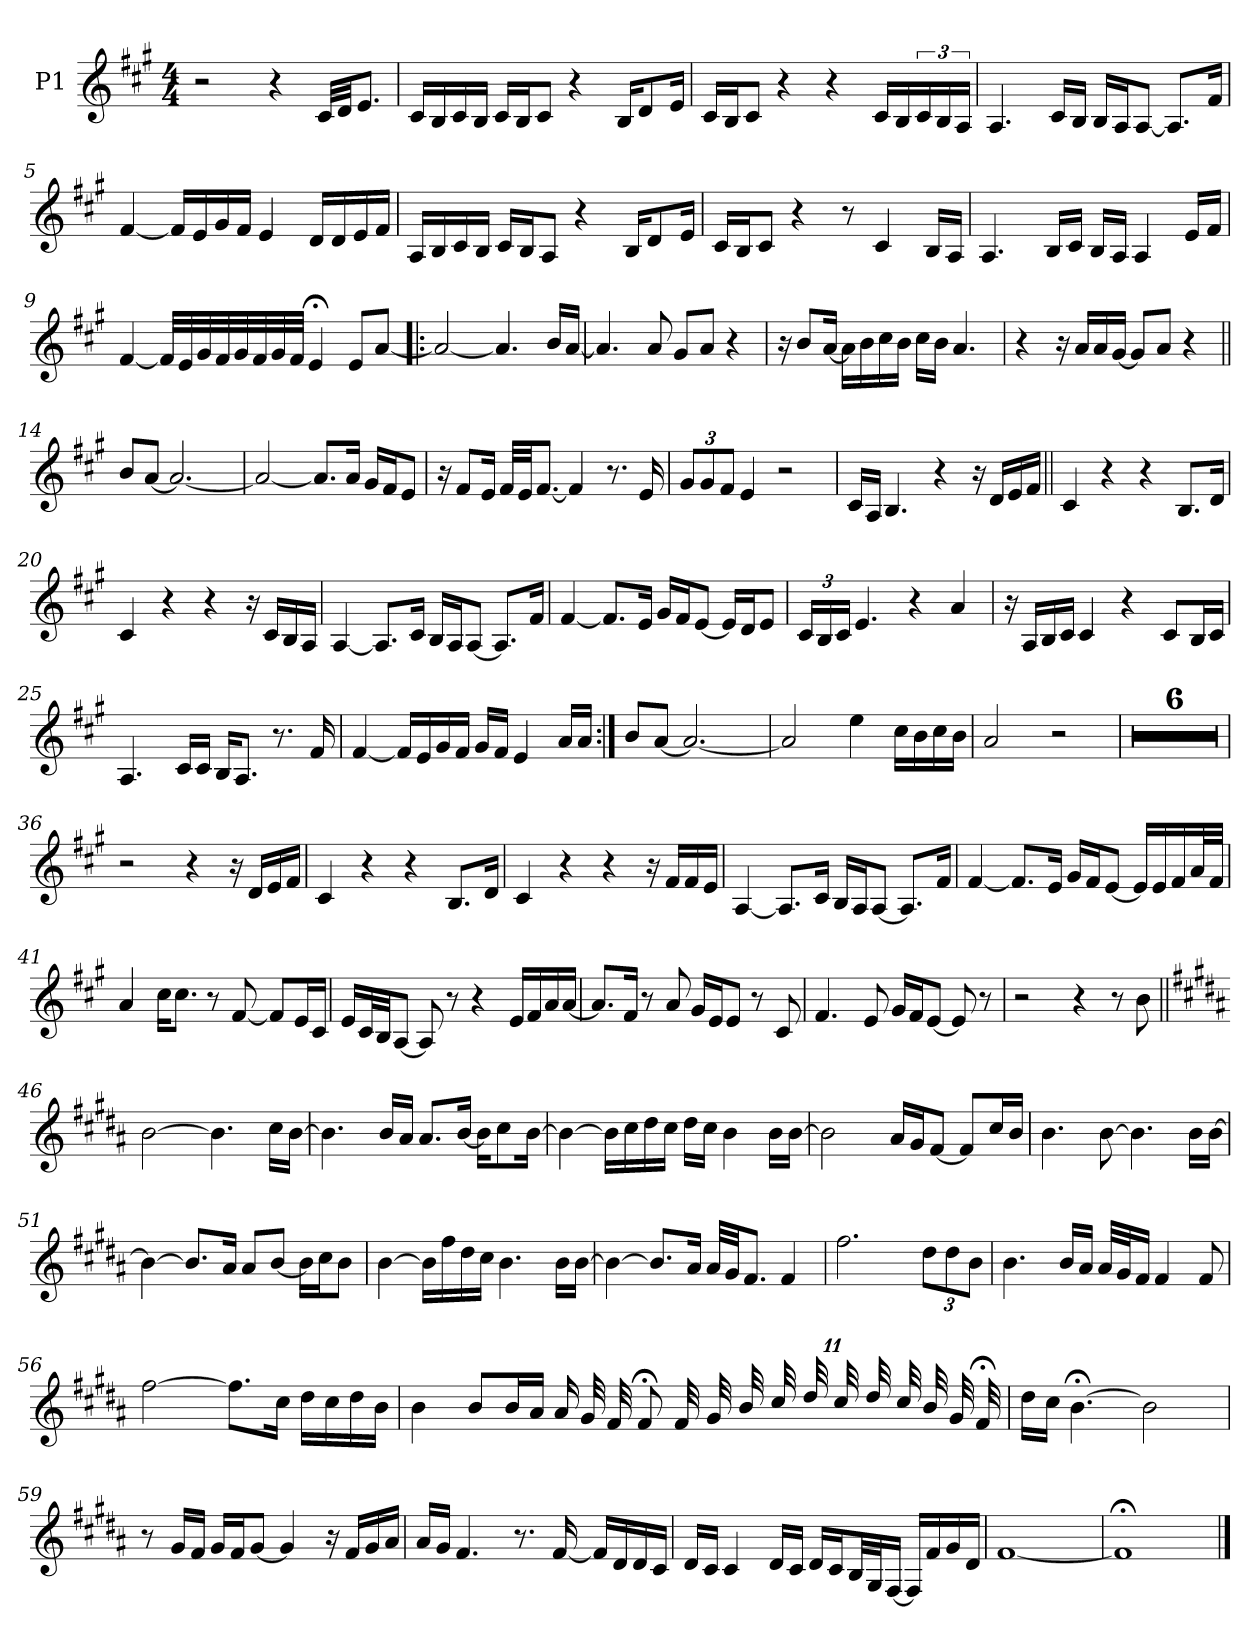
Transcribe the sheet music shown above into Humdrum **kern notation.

**kern
*part1
*staff1
*I"P1
*clefG2
*k[f#c#g#]
*A:
*M4/4
*MM66
=1
2r
4r
32c#/LLL
32d/JJ
8.e/J
=2
16c#/LL
16B/
16c#/
16B/JJ
16c#/LL
16B/J
8c#/J
4r
16B/KL
8d/
16e/Jk
=3
16c#/LL
16B/J
8c#/J
4r
4r
16c#/LL
16B/
24c#/
24B/
24A/JJ
!!LO:LB:g=z
=4
4.A/
16c#/LL
16B/JJ
16B/LL
16A/J
[<8A/J
8.A/L]
16f#/Jk
=5
[<4f#/
16f#/LL]
16e/
16g#/
16f#/JJ
4e/
16d/LL
16d/
16e/
16f#/JJ
=6
16A/LL
16B/
16c#/
16B/JJ
16c#/LL
16B/J
8A/J
4r
16B/KL
8d/
16e/Jk
!!LO:LB:g=z
=7
16c#/LL
16B/J
8c#/J
4r
8r
4c#/
16B/LL
16A/JJ
=8
4.A/
16B/LL
16c#/JJ
16B/LL
16A/JJ
4A/
16e/LL
16f#/JJ
=9
[<4f#/
32f#/LLL]
32e/
32g#/
32f#/
32g#/
32f#/
32g#/
32f#/JJJ
4e;</
8e/L
[<8a/J
=10!|:
2a/_
4.a/]
16b/LL
[<16a/JJ
!!LO:LB:g=z
=11
4.a/]
8a/
8g#/L
8a/J
4r
=12
16r
8b/L
[<16a/Jk
16a\LL]
16b\
16cc#\
16b\JJ
16cc#\LL
16b\JJ
4.a/
=13
4r
16r
16a/LL
16a/
[<16g#/JJ
8g#/L]
8a/J
4r
=14||
8b/L
[<8a/J
2.a/_
=15
2a/_
8.a/L]
16a/Jk
16g#/LL
16f#/J
8e/J
!!LO:LB:g=z
=16
16r
8f#/L
16e/Jk
32f#/LLL
32e/JJ
[<8.f#/J
4f#/]
8.r
16e/
=17
*Xbrackettup
12g#/L
12g#/
12f#/J
4e/
2r
=18
16c#/LL
16A/JJ
4.B/
4r
16r
16d/LL
16e/
16f#/JJ
=19||
4c#/
4r
4r
8.B/L
16d/Jk
!!LO:LB:g=z
=20
4c#/
4r
4r
16r
16c#/LL
16B/
16A/JJ
=21
[<4A/
8.A/L]
16c#/Jk
16B/LL
16A/J
[<8A/J
8.A/L]
16f#/Jk
=22
[<4f#/
8.f#/L]
16e/Jk
16g#/LL
16f#/J
[<8e/J
16e/LL]
16d/J
8e/J
=23
24c#/LL
24B/
24c#/JJ
4.e/
4r
4a/
!!LO:LB:g=z
=24
16r
16A/LL
16B/
16c#/JJ
4c#/
4r
8c#/L
16B/L
16c#/JJ
=25
4.A/
16c#/LL
16c#/JJ
16B/KL
8.A/J
8.r
16f#/
=26
[<4f#/
16f#/LL]
16e/
16g#/
16f#/JJ
16g#/LL
16f#/JJ
4e/
16a/LL
16a/JJ
=27:|!
8b/L
[<8a/J
2.a/_
!!LO:LB:g=z
=28
2a/]
4ee\
16cc#\LL
16b\
16cc#\
16b\JJ
=29
2a/
2r
=30
1r
=31
1r
=32
1r
=33
1r
=34
1r
!!LO:LB:g=z
=35
1r
=36
2r
4r
16r
16d/LL
16e/
16f#/JJ
=37
4c#/
4r
4r
8.B/L
16d/Jk
=38
4c#/
4r
4r
16r
16f#/LL
16f#/
16e/JJ
=39
[<4A/
8.A/L]
16c#/Jk
16B/LL
16A/J
[<8A/J
8.A/L]
16f#/Jk
!!LO:LB:g=z
=40
[<4f#/
8.f#/L]
16e/Jk
16g#/LL
16f#/J
[<8e/J
16e/LL]
16e/
16f#/
32a/L
32f#/JJJ
=41
4a/
16cc#\KL
8.cc#\J
8r
[<8f#/
8f#/L]
16e/L
16c#/JJ
=42
16e/LL
32c#/L
32B/JJ
[8A/J
8A/]
8r
4r
16e/LL
16f#/
16a/
[<16a/JJ
!!LO:PB:g=z
=43
8.a/L]
16f#/Jk
8r
8a/
16g#/LL
16e/J
8e/J
8r
8c#/
=44
4.f#/
8e/
16g#/LL
16f#/J
[<8e/J
8e/]
8r
=45
2r
4r
8r
8b\
=46||
*k[f#c#g#d#a#]
*B:
[>2b\
4.b\]
16cc#\LL
[>16b\JJ
!!LO:LB:g=z
=47
4.b\]
16b/LL
16a#/JJ
8.a#/L
[<16b/Jk
16b\KL]
8cc#\
[>16b\Jk
=48
4b\_
16b\LL]
16cc#\
16dd#\
16cc#\JJ
16dd#\LL
16cc#\JJ
4b\
16b\LL
[>16b\JJ
=49
2b\]
16a#/LL
16g#/J
[<8f#/J
8f#/L]
16cc#/L
16b/JJ
=50
4.b\
[>8b\
4.b\]
16b\LL
[>16b\JJ
!!LO:LB:g=z
=51
4b\_
8.b/L]
16a#/Jk
8a#/L
[<8b/J
16b\LL]
16cc#\J
8b\J
=52
[>4b\
16b\LL]
16ff#\
16dd#\
16cc#\JJ
4.b\
16b\LL
[>16b\JJ
=53
4b\_
8.b/L]
16a#/Jk
32a#/LLL
32g#/JJ
8.f#/J
4f#/
=54
2.ff#\
12dd#\L
12dd#\
12b\J
!!LO:LB:g=z
=55
4.b\
16b/LL
16a#/JJ
32a#/LLL
32g#/J
16f#/JJ
4f#/
8f#/
=56
[>2ff#\
8.ff#\L]
16cc#\Jk
16dd#\LL
16cc#\
16dd#\
16b\JJ
=57
4b\
8b/L
16b/L
16a#/JJ
16a#/LL
32g#/LL
32f#/JJ
8f#;</J
44f#/LLL
44g#/
44b/
44cc#/
44dd#/
44cc#/
44dd#/
44cc#/
44b/
44g#/
44f#;</JJJ
!!LO:LB:g=z
=58
16dd#\LL
16cc#\JJ
[>4.b;<\
2b\]
=59
8r
16g#/LL
16f#/JJ
16g#/LL
16f#/J
[<8g#/J
4g#/]
16r
16f#/LL
16g#/
16a#/JJ
=60
16a#/LL
16g#/JJ
4.f#/
8.r
[<16f#/
16f#/LL]
16d#/
16d#/
16c#/JJ
!!LO:LB:g=z
=61
16d#/LL
16c#/JJ
4c#/
16d#/LL
16c#/JJ
16d#/LL
16c#/J
32B/LL
32G#/J
[<16F#/JJ
16F#/LL]
16f#/
16g#/
16d#/JJ
=62
[<1f#
=63
1f#;<]
==
*-
